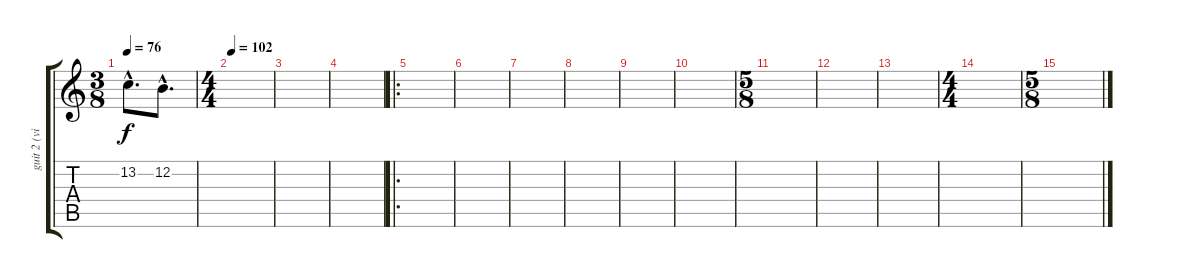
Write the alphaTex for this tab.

\track ("guit 2 (violin)" "guit 2 (vi") {instrument violin}
\staff {score tabs}
\tuning (E4 B3 G3 D3 A2 E2) {hide}
\ts (3 8)
\tempo 76
\clef g2
\ks c
13.2{hac}.8{d dy f} 12.2{hac}.8{d} |
\ts (4 4)
\tempo 102
|
|
|
\ro
|
|
|
|
|
|
\ts (5 8)
|
|
|
\ts (4 4)
|
\ts (5 8)
